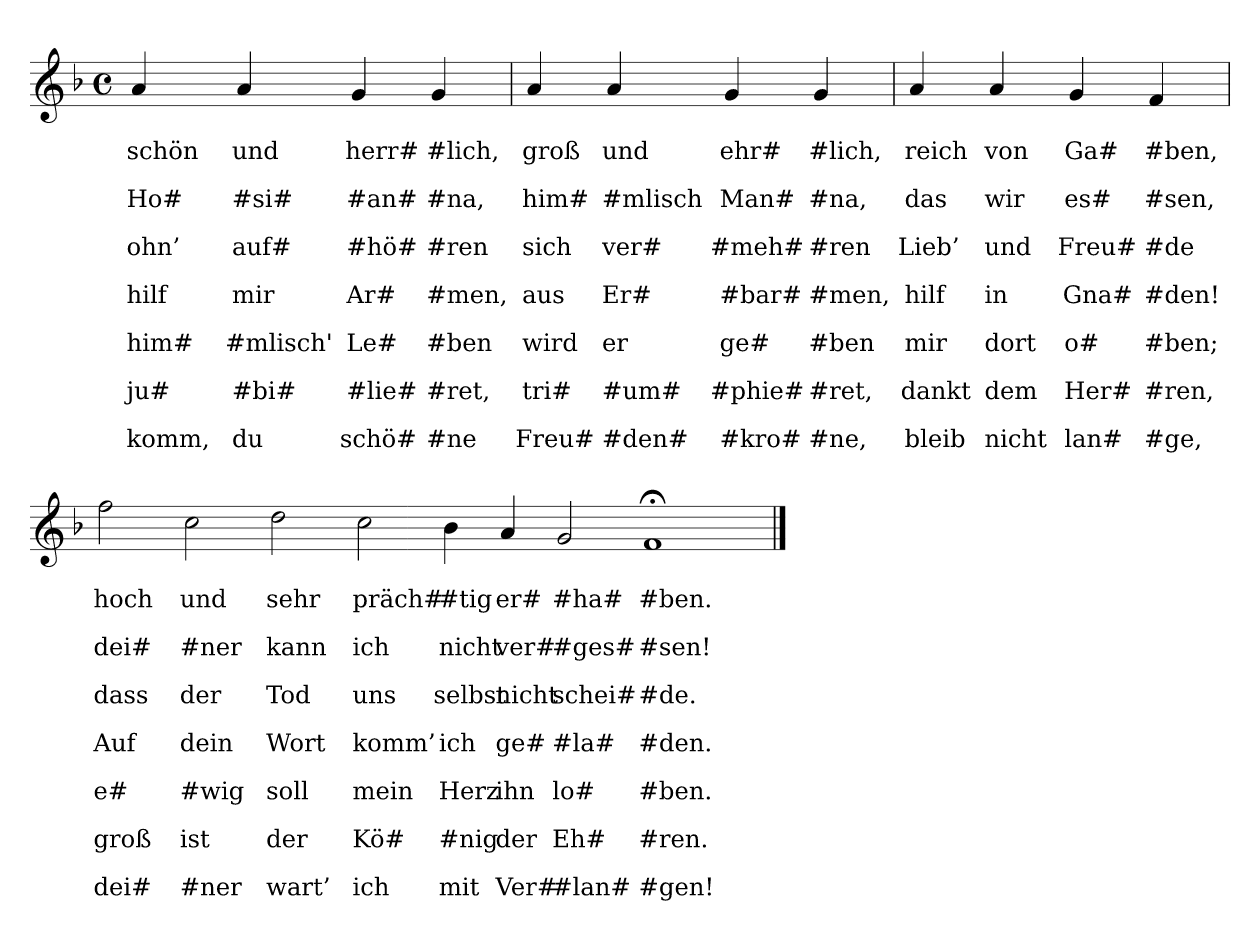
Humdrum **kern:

**kern	**text	**text	**text	**text	**text	**text	**text	**text	**text	**text	**text	**text	**text	**text
*part1	*part1	*part1	*part1	*part1	*part1	*part1	*part1	*part1	*part1	*part1	*part1	*part1	*part1	*part1
*staff1	*staff1	*staff1	*staff1	*staff1	*staff1	*staff1	*staff1	*staff1	*staff1	*staff1	*staff1	*staff1	*staff1	*staff1
*clefG2	*	*	*	*	*	*	*	*	*	*	*	*	*	*
*k[b-]	*	*	*	*	*	*	*	*	*	*	*	*	*	*
*M4/4	*	*	*	*	*	*	*	*	*	*	*	*	*	*
*met(c)	*	*	*	*	*	*	*	*	*	*	*	*	*	*
=	=	=	=	=	=	=	=	=	=	=	=	=	=	=
4a	.	schön	.	Ho#	.	ohn’	.	hilf	.	him#	.	ju#	.	komm,
4a	.	und	.	#si#	.	auf#	.	mir	.	#mlisch'	.	#bi#	.	du
4g	.	herr#	.	#an#	.	#hö#	.	Ar#	.	Le#	.	#lie#	.	schö#
4g	.	#lich,	.	#na,	.	#ren	.	#men,	.	#ben	.	#ret,	.	#ne
=	=	=	=	=	=	=	=	=	=	=	=	=	=	=
4a	.	groß	.	him#	.	sich	.	aus	.	wird	.	tri#	.	Freu#
4a	.	und	.	#mlisch	.	ver#	.	Er#	.	er	.	#um#	.	#den#
4g	.	ehr#	.	Man#	.	#meh#	.	#bar#	.	ge#	.	#phie#	.	#kro#
4g	.	#lich,	.	#na,	.	#ren	.	#men,	.	#ben	.	#ret,	.	#ne,
=	=	=	=	=	=	=	=	=	=	=	=	=	=	=
4a	.	reich	.	das	.	Lieb’	.	hilf	.	mir	.	dankt	.	bleib
4a	.	von	.	wir	.	und	.	in	.	dort	.	dem	.	nicht
4g	.	Ga#	.	es#	.	Freu#	.	Gna#	.	o#	.	Her#	.	lan#
4f	.	#ben,	.	#sen,	.	#de	.	#den!	.	#ben;	.	#ren,	.	#ge,
=	=	=	=	=	=	=	=	=	=	=	=	=	=	=
2ff	.	hoch	.	dei#	.	dass	.	Auf	.	e#	.	groß	.	dei#
2cc	.	und	.	#ner	.	der	.	dein	.	#wig	.	ist	.	#ner
2dd	.	sehr	.	kann	.	Tod	.	Wort	.	soll	.	der	.	wart’
2cc	.	präch#	.	ich	.	uns	.	komm’	.	mein	.	Kö#	.	ich
4b-	.	#tig	.	nicht	.	selbst	.	ich	.	Herz	.	#nig	.	mit
4a	.	er#	.	ver#	.	nicht	.	ge#	.	ihn	.	der	.	Ver#
2g	.	#ha#	.	#ges#	.	schei#	.	#la#	.	lo#	.	Eh#	.	#lan#
1f;<	.	#ben.	.	#sen!	.	#de.	.	#den.	.	#ben.	.	#ren.	.	#gen!
==	==	==	==	==	==	==	==	==	==	==	==	==	==	==
*-	*-	*-	*-	*-	*-	*-	*-	*-	*-	*-	*-	*-	*-	*-
